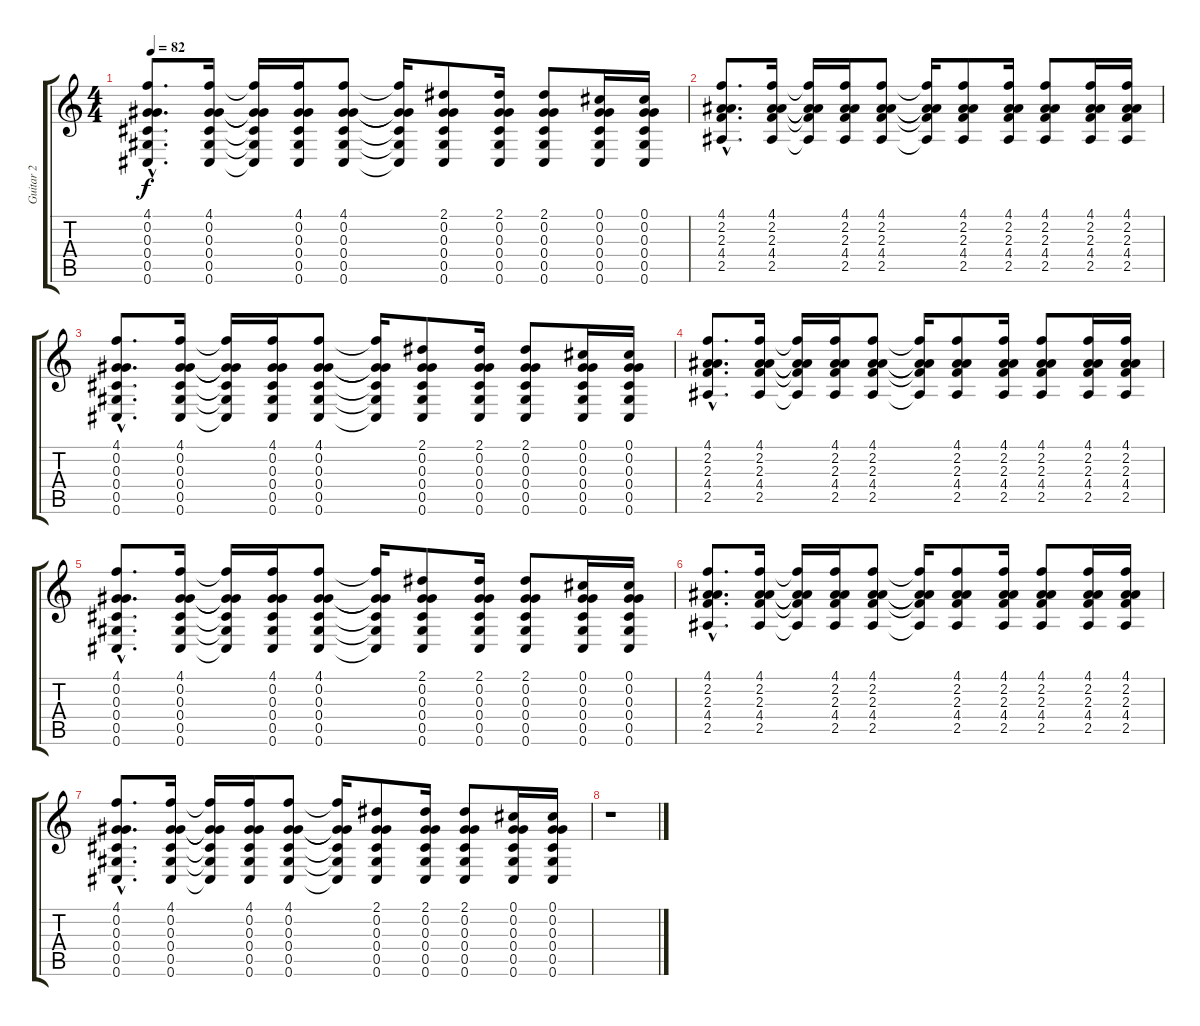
\track ("Guitar 2" "Guitar 2") {instrument acousticguitarsteel}
\staff {score tabs}
\tuning (Db4 Ab3 Ab3 Db3 Ab2 Db2) {hide}
\ts (4 4)
\tempo 82
\clef g2
\ks c
(4.1{hac} 0.2{hac} 0.3{hac} 0.4{hac} 0.5{hac} 0.6{hac}).8{d dy f} (4.1 0.2 0.3 0.4 0.5 0.6).16 (4.1{t} 0.2{t} 0.3{t} 0.4{t} 0.5{t} 0.6{t}).16 (4.1 0.2 0.3 0.4 0.5 0.6).16 (4.1 0.2 0.3 0.4 0.5 0.6).8 (4.1{t} 0.2{t} 0.3{t} 0.4{t} 0.5{t} 0.6{t}).16 (2.1 0.2 0.3 0.4 0.5 0.6).8 (2.1 0.2 0.3 0.4 0.5 0.6).16 (2.1 0.2 0.3 0.4 0.5 0.6).8 (0.1 0.2 0.3 0.4 0.5 0.6).16 (0.1 0.2 0.3 0.4 0.5 0.6).16 |
(4.1{hac} 2.2{hac} 2.3{hac} 4.4{hac} 2.5{hac}).8{d} (4.1 2.2 2.3 4.4 2.5).16 (4.1{t} 2.2{t} 2.3{t} 4.4{t} 2.5{t}).16 (4.1 2.2 2.3 4.4 2.5).16 (4.1 2.2 2.3 4.4 2.5).8 (4.1{t} 2.2{t} 2.3{t} 4.4{t} 2.5{t}).16 (4.1 2.2 2.3 4.4 2.5).8 (4.1 2.2 2.3 4.4 2.5).16 (4.1 2.2 2.3 4.4 2.5).8 (4.1 2.2 2.3 4.4 2.5).16 (4.1 2.2 2.3 4.4 2.5).16 |
(4.1{hac} 0.2{hac} 0.3{hac} 0.4{hac} 0.5{hac} 0.6{hac}).8{d} (4.1 0.2 0.3 0.4 0.5 0.6).16 (4.1{t} 0.2{t} 0.3{t} 0.4{t} 0.5{t} 0.6{t}).16 (4.1 0.2 0.3 0.4 0.5 0.6).16 (4.1 0.2 0.3 0.4 0.5 0.6).8 (4.1{t} 0.2{t} 0.3{t} 0.4{t} 0.5{t} 0.6{t}).16 (2.1 0.2 0.3 0.4 0.5 0.6).8 (2.1 0.2 0.3 0.4 0.5 0.6).16 (2.1 0.2 0.3 0.4 0.5 0.6).8 (0.1 0.2 0.3 0.4 0.5 0.6).16 (0.1 0.2 0.3 0.4 0.5 0.6).16 |
(4.1{hac} 2.2{hac} 2.3{hac} 4.4{hac} 2.5{hac}).8{d} (4.1 2.2 2.3 4.4 2.5).16 (4.1{t} 2.2{t} 2.3{t} 4.4{t} 2.5{t}).16 (4.1 2.2 2.3 4.4 2.5).16 (4.1 2.2 2.3 4.4 2.5).8 (4.1{t} 2.2{t} 2.3{t} 4.4{t} 2.5{t}).16 (4.1 2.2 2.3 4.4 2.5).8 (4.1 2.2 2.3 4.4 2.5).16 (4.1 2.2 2.3 4.4 2.5).8 (4.1 2.2 2.3 4.4 2.5).16 (4.1 2.2 2.3 4.4 2.5).16 |
(4.1{hac} 0.2{hac} 0.3{hac} 0.4{hac} 0.5{hac} 0.6{hac}).8{d} (4.1 0.2 0.3 0.4 0.5 0.6).16 (4.1{t} 0.2{t} 0.3{t} 0.4{t} 0.5{t} 0.6{t}).16 (4.1 0.2 0.3 0.4 0.5 0.6).16 (4.1 0.2 0.3 0.4 0.5 0.6).8 (4.1{t} 0.2{t} 0.3{t} 0.4{t} 0.5{t} 0.6{t}).16 (2.1 0.2 0.3 0.4 0.5 0.6).8 (2.1 0.2 0.3 0.4 0.5 0.6).16 (2.1 0.2 0.3 0.4 0.5 0.6).8 (0.1 0.2 0.3 0.4 0.5 0.6).16 (0.1 0.2 0.3 0.4 0.5 0.6).16 |
(4.1{hac} 2.2{hac} 2.3{hac} 4.4{hac} 2.5{hac}).8{d} (4.1 2.2 2.3 4.4 2.5).16 (4.1{t} 2.2{t} 2.3{t} 4.4{t} 2.5{t}).16 (4.1 2.2 2.3 4.4 2.5).16 (4.1 2.2 2.3 4.4 2.5).8 (4.1{t} 2.2{t} 2.3{t} 4.4{t} 2.5{t}).16 (4.1 2.2 2.3 4.4 2.5).8 (4.1 2.2 2.3 4.4 2.5).16 (4.1 2.2 2.3 4.4 2.5).8 (4.1 2.2 2.3 4.4 2.5).16 (4.1 2.2 2.3 4.4 2.5).16 |
(4.1{hac} 0.2{hac} 0.3{hac} 0.4{hac} 0.5{hac} 0.6{hac}).8{d} (4.1 0.2 0.3 0.4 0.5 0.6).16 (4.1{t} 0.2{t} 0.3{t} 0.4{t} 0.5{t} 0.6{t}).16 (4.1 0.2 0.3 0.4 0.5 0.6).16 (4.1 0.2 0.3 0.4 0.5 0.6).8 (4.1{t} 0.2{t} 0.3{t} 0.4{t} 0.5{t} 0.6{t}).16 (2.1 0.2 0.3 0.4 0.5 0.6).8 (2.1 0.2 0.3 0.4 0.5 0.6).16 (2.1 0.2 0.3 0.4 0.5 0.6).8 (0.1 0.2 0.3 0.4 0.5 0.6).16 (0.1 0.2 0.3 0.4 0.5 0.6).16 |
r.1
